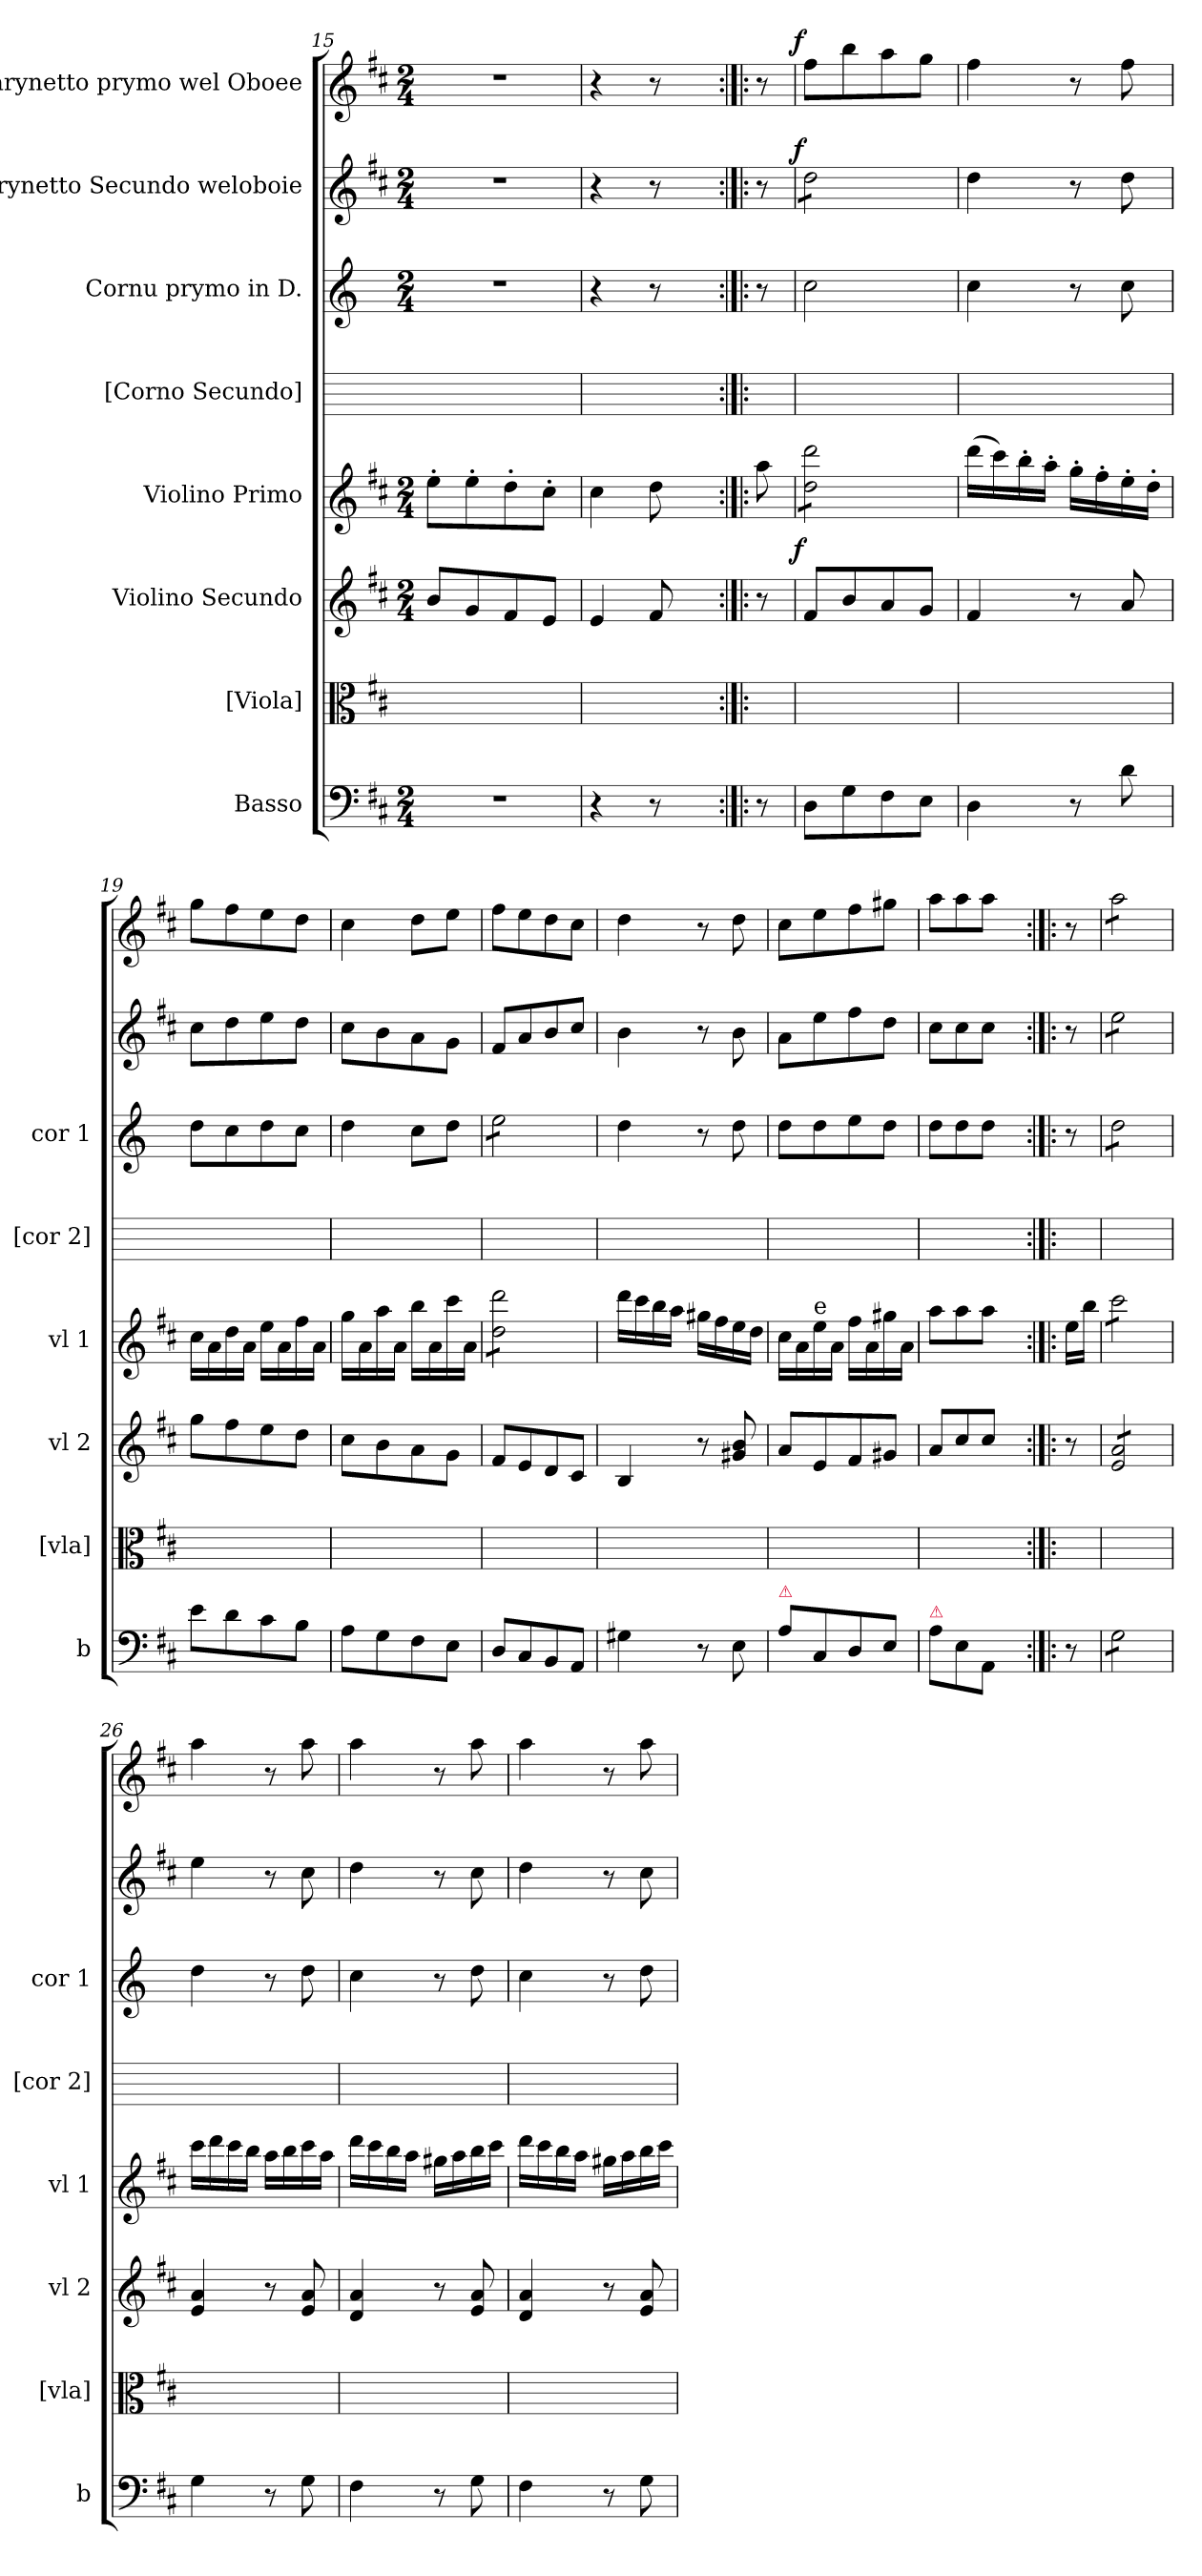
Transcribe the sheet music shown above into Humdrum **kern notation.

**kern	**dynam	**kern	**kern	**dynam	**kern	**dynam	**kern	**kern	**kern	**dynam	**kern	**dynam
*part8	*part8	*part7	*part6	*part6	*part5	*part5	*part4	*part3	*part2	*part2	*part1	*part1
*staff8	*staff8	*staff7	*staff6	*staff6	*staff5	*staff5	*staff4	*staff3	*staff2	*staff2	*staff1	*staff1
*I"Basso	*	*I"[Viola]	*I"Violino Secundo	*	*I"Violino Primo	*	*I"[Corno Secundo]	*I"Cornu prymo in D.	*I"Clarynetto Secundo weloboie	*	*I"Clarynetto prymo wel Oboee	*
*I'b	*	*I'[vla]	*I'vl 2	*	*I'vl 1	*	*I'[cor 2]	*I'cor 1	*	*	*	*
*clefF4	*	*clefC3	*clefG2	*	*clefG2	*	*	*clefG2	*clefG2	*	*clefG2	*
*	*	*	*	*	*	*	*	*ITrd6c10	*	*	*	*
*k[f#c#]	*	*k[f#c#]	*k[f#c#]	*	*k[f#c#]	*	*	*k[f#c#]	*k[f#c#]	*	*k[f#c#]	*
*D:	*	*D:	*D:	*	*D:	*	*	*D:	*D:	*	*D:	*
*M2/4	*	*	*M2/4	*	*M2/4	*	*	*M2/4	*M2/4	*	*M2/4	*
=15	=15	=15	=15	=15	=15	=15	=15	=15	=15	=15	=15	=15
2r	.	2ryy	8b/L	.	8ee'\L	.	2ryy	2r	2r	.	2r	.
.	.	.	8g/	.	8ee'\	.	.	.	.	.	.	.
.	.	.	8f#/	.	8dd'\	.	.	.	.	.	.	.
.	.	.	8e/J	.	8cc#'\J	.	.	.	.	.	.	.
=16	=16	=16	=16	=16	=16	=16	=16	=16	=16	=16	=16	=16
4r	.	2ryy	4e/	.	4cc#\	.	2ryy	4r	4r	.	4r	.
8r	.	.	8f#/	.	8dd\	.	.	8r	8r	.	8r	.
8ryy	.	.	8ryy	.	8ryy	.	.	8ryy	8ryy	.	8ryy	.
=:|!|:	=:|!|:	=:|!|:	=:|!|:	=:|!|:	=:|!|:	=:|!|:	=:|!|:	=:|!|:	=:|!|:	=:|!|:	=:|!|:	=:|!|:
!	!	!	!	!	!	!LO:DY:rj	!	!	!	!	!	!
8r	.	8ryy	8r	.	8aa\	for	8ryy	8r	8r	.	8r	.
=17	=17	=17	=17	=17	=17	=17	=17	=17	=17	=17	=17	=17
!	!LO:DY:a	!	!	!LO:DY:a:rj	!	!	!	!	!	!LO:DY:a:rj	!	!LO:DY:a:rj
*	*	*	*	*	*tremolo	*	*	*	*	*	*	*
*	*	*	*	*	*	*	*	*	*tremolo	*	*	*
8D\L	for	2ryy	8f#/L	f.	8dd\ 8ddd\L	.	2ryy	2d\	8dd\L	f	8ff#\L	f.
8G\	.	.	8b/	.	8dd\ 8ddd\	.	.	.	8dd\	.	8bb\	.
8F#\	.	.	8a/	.	8dd\ 8ddd\	.	.	.	8dd\	.	8aa\	.
8E\J	.	.	8g/J	.	8dd\ 8ddd\J	.	.	.	8dd\J	.	8gg\J	.
*	*	*	*	*	*	*	*	*	*Xtremolo	*	*	*
*	*	*	*	*	*Xtremolo	*	*	*	*	*	*	*
=18	=18	=18	=18	=18	=18	=18	=18	=18	=18	=18	=18	=18
4D\	.	2ryy	4f#/	.	(16ddd\LL	.	2ryy	4d\	4dd\	.	4ff#\	.
.	.	.	.	.	16ccc#\)	.	.	.	.	.	.	.
.	.	.	.	.	16bb'\	.	.	.	.	.	.	.
.	.	.	.	.	16aa'\JJ	.	.	.	.	.	.	.
8r	.	.	8r	.	16gg'\LL	.	.	8r	8r	.	8r	.
.	.	.	.	.	16ff#'\	.	.	.	.	.	.	.
8d\	.	.	8a/	.	16ee'\	.	.	8d\	8dd\	.	8ff#\	.
.	.	.	.	.	16dd'\JJ	.	.	.	.	.	.	.
=19	=19	=19	=19	=19	=19	=19	=19	=19	=19	=19	=19	=19
8e\L	.	2ryy	8gg\L	.	16cc#\LL	.	2ryy	8e\L	8cc#\L	.	8gg\L	.
.	.	.	.	.	16a\	.	.	.	.	.	.	.
8d\	.	.	8ff#\	.	16dd\	.	.	8d\	8dd\	.	8ff#\	.
.	.	.	.	.	16a\JJ	.	.	.	.	.	.	.
8c#\	.	.	8ee\	.	16ee\LL	.	.	8e\	8ee\	.	8ee\	.
.	.	.	.	.	16a\	.	.	.	.	.	.	.
8B\J	.	.	8dd\J	.	16ff#\	.	.	8d\J	8dd\J	.	8dd\J	.
.	.	.	.	.	16a\JJ	.	.	.	.	.	.	.
=20	=20	=20	=20	=20	=20	=20	=20	=20	=20	=20	=20	=20
8A\L	.	2ryy	8cc#\L	.	16gg\LL	.	2ryy	4e\	8cc#\L	.	4cc#\	.
.	.	.	.	.	16a\	.	.	.	.	.	.	.
8G\	.	.	8b\	.	16aa\	.	.	.	8b\	.	.	.
.	.	.	.	.	16a\JJ	.	.	.	.	.	.	.
8F#\	.	.	8a\	.	16bb\LL	.	.	8d\L	8a\	.	8dd\L	.
.	.	.	.	.	16a\	.	.	.	.	.	.	.
8E\J	.	.	8g\J	.	16ccc#\	.	.	8e\J	8g\J	.	8ee\J	.
.	.	.	.	.	16a\JJ	.	.	.	.	.	.	.
=21	=21	=21	=21	=21	=21	=21	=21	=21	=21	=21	=21	=21
*	*	*	*	*	*tremolo	*	*	*	*	*	*	*
*	*	*	*	*	*	*	*	*tremolo	*	*	*	*
8D/L	.	2ryy	8f#/L	.	8dd\ 8ddd\L	.	2ryy	8f#\L	8f#/L	.	8ff#\L	.
8C#/	.	.	8e/	.	8dd\ 8ddd\	.	.	8f#\	8a/	.	8ee\	.
8BB/	.	.	8d/	.	8dd\ 8ddd\	.	.	8f#\	8b/	.	8dd\	.
8AA/J	.	.	8c#/J	.	8dd\ 8ddd\J	.	.	8f#\J	8cc#/J	.	8cc#\J	.
*	*	*	*	*	*	*	*	*Xtremolo	*	*	*	*
*	*	*	*	*	*Xtremolo	*	*	*	*	*	*	*
=22	=22	=22	=22	=22	=22	=22	=22	=22	=22	=22	=22	=22
4G#X\	.	2ryy	4B/	.	16ddd\LL	.	2ryy	4e\	4b\	.	4dd\	.
.	.	.	.	.	16ccc#\	.	.	.	.	.	.	.
.	.	.	.	.	16bb\	.	.	.	.	.	.	.
.	.	.	.	.	16aa\JJ	.	.	.	.	.	.	.
8r	.	.	8r	.	16gg#X\LL	.	.	8r	8r	.	8r	.
.	.	.	.	.	16ff#\	.	.	.	.	.	.	.
8E\	.	.	8g#X/ 8b/	.	16ee\	.	.	8e\	8b\	.	8dd\	.
.	.	.	.	.	16dd\JJ	.	.	.	.	.	.	.
=23	=23	=23	=23	=23	=23	=23	=23	=23	=23	=23	=23	=23
!LO:TX:a:color=crimson:t=⚠	!	!	!	!	!	!	!	!	!	!	!	!
8A\L	.	2ryy	8a/L	.	16cc#\LL	.	2ryy	8e\L	8a\L	.	8cc#\L	.
.	.	.	.	.	16a\	.	.	.	.	.	.	.
!	!	!	!	!	!LO:TX:a:t=e	!	!	!	!	!	!	!
8C#/	.	.	8e/	.	16ee\	.	.	8e\	8ee\	.	8ee\	.
.	.	.	.	.	16a\JJ	.	.	.	.	.	.	.
8D/	.	.	8f#/	.	16ff#\LL	.	.	8f#\	8ff#\	.	8ff#\	.
.	.	.	.	.	16a\	.	.	.	.	.	.	.
8E/J	.	.	8g#X/J	.	16gg#X\	.	.	8e\J	8dd\J	.	8gg#X\J	.
.	.	.	.	.	16a\JJ	.	.	.	.	.	.	.
=24	=24	=24	=24	=24	=24	=24	=24	=24	=24	=24	=24	=24
!LO:TX:a:color=crimson:t=⚠	!	!	!	!	!	!	!	!	!	!	!	!
8A\L	.	2ryy	8a/L	.	8aa\L	.	2ryy	8e\L	8cc#\L	.	8aa\L	.
8E\	.	.	8cc#/	.	8aa\	.	.	8e\	8cc#\	.	8aa\	.
8AA/J	.	.	8cc#/J	.	8aa\J	.	.	8e\J	8cc#\J	.	8aa\J	.
8ryy	.	.	8ryy	.	8ryy	.	.	8ryy	8ryy	.	8ryy	.
=:|!|:	=:|!|:	=:|!|:	=:|!|:	=:|!|:	=:|!|:	=:|!|:	=:|!|:	=:|!|:	=:|!|:	=:|!|:	=:|!|:	=:|!|:
8r	.	8ryy	8r	.	16ee\LL	.	8ryy	8r	8r	.	8r	.
.	.	.	.	.	16bb\JJ	.	.	.	.	.	.	.
=25	=25	=25	=25	=25	=25	=25	=25	=25	=25	=25	=25	=25
*tremolo	*	*	*	*	*	*	*	*	*	*	*	*
*	*	*	*tremolo	*	*	*	*	*	*	*	*	*
*	*	*	*	*	*tremolo	*	*	*	*	*	*	*
*	*	*	*	*	*	*	*	*tremolo	*	*	*	*
*	*	*	*	*	*	*	*	*	*tremolo	*	*	*
*	*	*	*	*	*	*	*	*	*	*	*tremolo	*
8G\L	.	2ryy	8e/ 8a/L	.	8ccc#\L	.	2ryy	8e\L	8ee\L	.	8aa\L	.
8G\	.	.	8e/ 8a/	.	8ccc#\	.	.	8e\	8ee\	.	8aa\	.
8G\	.	.	8e/ 8a/	.	8ccc#\	.	.	8e\	8ee\	.	8aa\	.
8G\J	.	.	8e/ 8a/J	.	8ccc#\J	.	.	8e\J	8ee\J	.	8aa\J	.
*	*	*	*	*	*	*	*	*	*	*	*Xtremolo	*
*	*	*	*	*	*	*	*	*	*Xtremolo	*	*	*
*	*	*	*	*	*	*	*	*Xtremolo	*	*	*	*
*	*	*	*	*	*Xtremolo	*	*	*	*	*	*	*
*	*	*	*Xtremolo	*	*	*	*	*	*	*	*	*
*Xtremolo	*	*	*	*	*	*	*	*	*	*	*	*
=26	=26	=26	=26	=26	=26	=26	=26	=26	=26	=26	=26	=26
4G\	.	2ryy	4e/ 4a/	.	16ccc#\LL	.	2ryy	4e\	4ee\	.	4aa\	.
.	.	.	.	.	16ddd\	.	.	.	.	.	.	.
.	.	.	.	.	16ccc#\	.	.	.	.	.	.	.
.	.	.	.	.	16bb\JJ	.	.	.	.	.	.	.
8r	.	.	8r	.	16aa\LL	.	.	8r	8r	.	8r	.
.	.	.	.	.	16bb\	.	.	.	.	.	.	.
8G\	.	.	8e/ 8a/	.	16ccc#\	.	.	8e\	8cc#\	.	8aa\	.
.	.	.	.	.	16aa\JJ	.	.	.	.	.	.	.
=27	=27	=27	=27	=27	=27	=27	=27	=27	=27	=27	=27	=27
4F#\	.	2ryy	4d/ 4a/	.	16ddd\LL	.	2ryy	4d\	4dd\	.	4aa\	.
.	.	.	.	.	16ccc#\	.	.	.	.	.	.	.
.	.	.	.	.	16bb\	.	.	.	.	.	.	.
.	.	.	.	.	16aa\JJ	.	.	.	.	.	.	.
8r	.	.	8r	.	16gg#X\LL	.	.	8r	8r	.	8r	.
.	.	.	.	.	16aa\	.	.	.	.	.	.	.
8G\	.	.	8e/ 8a/	.	16bb\	.	.	8e\	8cc#\	.	8aa\	.
.	.	.	.	.	16ccc#\JJ	.	.	.	.	.	.	.
=28	=28	=28	=28	=28	=28	=28	=28	=28	=28	=28	=28	=28
4F#\	.	2ryy	4d/ 4a/	.	16ddd\LL	.	2ryy	4d\	4dd\	.	4aa\	.
.	.	.	.	.	16ccc#\	.	.	.	.	.	.	.
.	.	.	.	.	16bb\	.	.	.	.	.	.	.
.	.	.	.	.	16aa\JJ	.	.	.	.	.	.	.
8r	.	.	8r	.	16gg#X\LL	.	.	8r	8r	.	8r	.
.	.	.	.	.	16aa\	.	.	.	.	.	.	.
8G\	.	.	8e/ 8a/	.	16bb\	.	.	8e\	8cc#\	.	8aa\	.
.	.	.	.	.	16ccc#\JJ	.	.	.	.	.	.	.
=	=	=	=	=	=	=	=	=	=	=	=	=
*-	*-	*-	*-	*-	*-	*-	*-	*-	*-	*-	*-	*-
